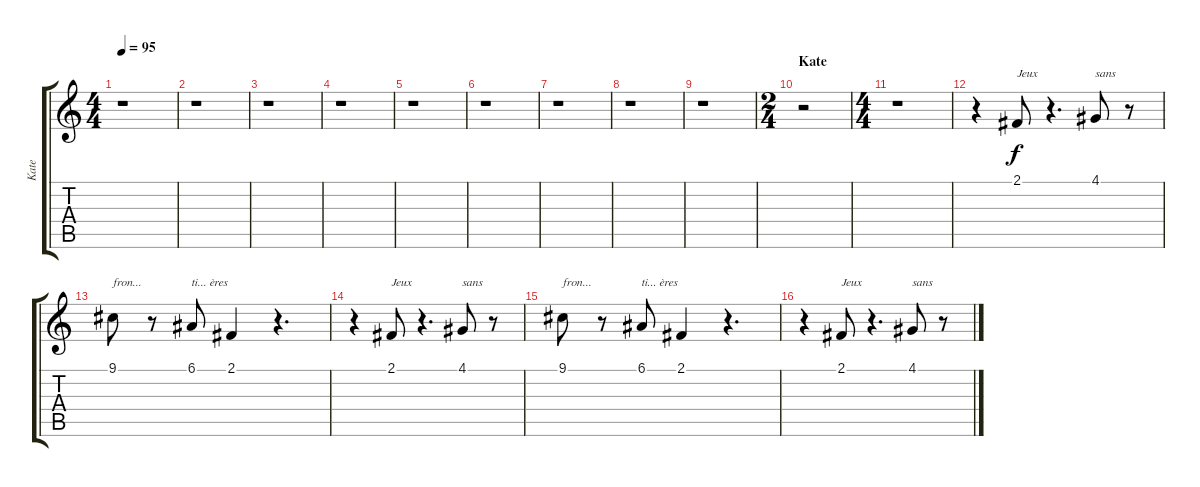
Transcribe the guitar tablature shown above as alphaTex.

\track ("Kate" "Kate") {instrument fx7echoes}
\staff {score tabs}
\tuning (E4 B3 G3 D3 A2 E2) {hide}
\ts (4 4)
\tempo 95
\clef g2
\ks c
r.1{dy f} |
r.1 |
r.1 |
r.1 |
r.1 |
r.1 |
r.1 |
r.1 |
r.1 |
\ts (2 4)
\section ("" "Kate")
r.2 |
\ts (4 4)
r.1 |
r.4 2.1.8{txt "Jeux"} r.4{d} 4.1.8{txt "sans"} r.8 |
9.1.8{txt "fron..."} r.8 6.1.8{txt "ti... ères"} 2.1.4 r.4{d} |
r.4 2.1.8{txt "Jeux"} r.4{d} 4.1.8{txt "sans"} r.8 |
9.1.8{txt "fron..."} r.8 6.1.8{txt "ti... ères"} 2.1.4 r.4{d} |
r.4 2.1.8{txt "Jeux"} r.4{d} 4.1.8{txt "sans"} r.8
